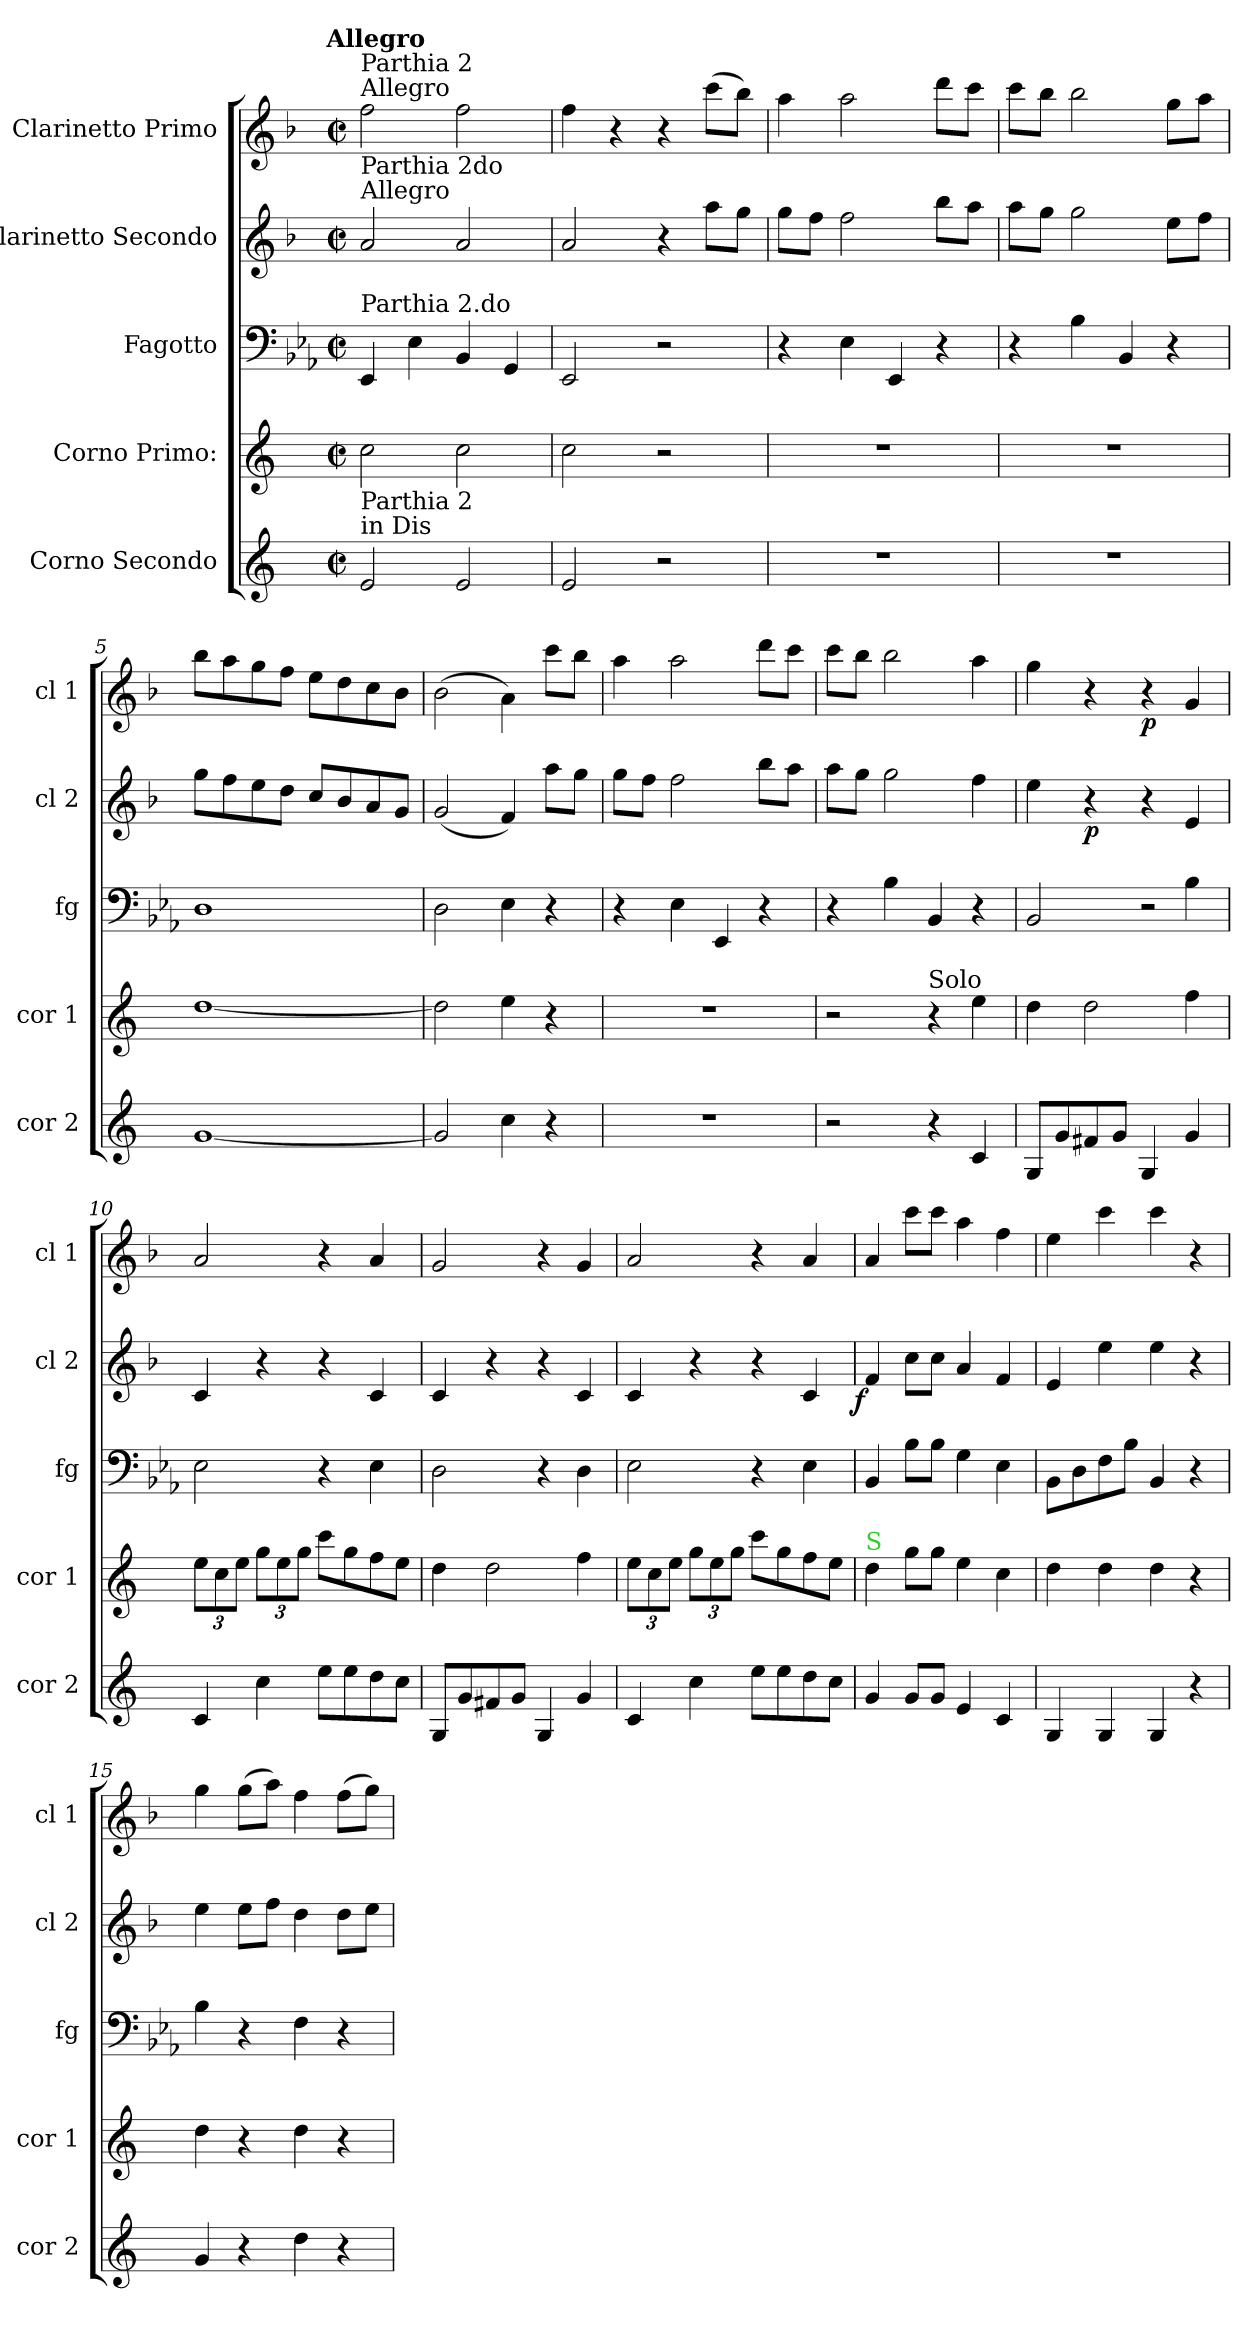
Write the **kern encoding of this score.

**kern	**kern	**kern	**kern	**dynam	**kern	**dynam
*part5	*part4	*part3	*part2	*part2	*part1	*part1
*staff5	*staff4	*staff3	*staff2	*staff2	*staff1	*staff1
*I"Corno Secondo	*I"Corno Primo:	*I"Fagotto	*I"Clarinetto Secondo	*	*I"Clarinetto Primo	*
*I'cor 2	*I'cor 1	*I'fg	*I'cl 2	*	*I'cl 1	*
*clefG2	*clefG2	*clefF4	*clefG2	*	*clefG2	*
*ITrd5c9	*ITrd5c9	*	*ITrd1c2	*	*ITrd1c2	*
*k[b-e-a-]	*k[b-e-a-]	*k[b-e-a-]	*k[b-e-a-]	*	*k[b-e-a-]	*
!!LO:TX:omd:t=Allegro
*M2/2	*M2/2	*M2/2	*M2/2	*	*M2/2	*
*met(c|)	*met(c|)	*met(c|)	*met(c|)	*	*met(c|)	*
*MM132	*MM132	*MM132	*MM132	*	*MM132	*
=1	=1	=1	=1	=1	=1	=1
!	!	!	!	!	!LO:TX:a:t=Allegro	!
!	!	!	!	!	!LO:TX:a:t=Parthia 2	!
!	!	!	!LO:TX:a:t=Allegro	!	!	!
!	!	!	!LO:TX:a:t=Parthia 2do	!	!	!
!	!	!LO:TX:a:t=Parthia 2.do	!	!	!	!
!LO:TX:a:t=in Dis	!	!	!	!	!	!
!LO:TX:a:t=Parthia 2	!	!	!	!	!	!
2G/	2e-\	4EE-/	2g/	.	2ee-\	fo
.	.	4E-\	.	.	.	.
2G/	2e-\	4BB-/	2g/	.	2ee-\	.
.	.	4GG/	.	.	.	.
=2	=2	=2	=2	=2	=2	=2
2G/	2e-\	2EE-/	2g/	.	4ee-\	.
.	.	.	.	.	4r	.
2r	2r	2r	4r	.	4r	.
.	.	.	8gg\L	.	(8bb-\L	.
.	.	.	8ff\J	.	8aa-\J)	.
=3	=3	=3	=3	=3	=3	=3
1r	1r	4r	8ff\L	.	4gg\	.
.	.	.	8ee-\J	.	.	.
.	.	4E-\	2ee-\	.	2gg\	.
.	.	4EE-/	.	.	.	.
.	.	4r	8aa-\L	.	8ccc\L	.
.	.	.	8gg\J	.	8bb-\J	.
=4	=4	=4	=4	=4	=4	=4
1r	1r	4r	8gg\L	.	8bb-\L	.
.	.	.	8ff\J	.	8aa-\J	.
.	.	4B-\	2ff\	.	2aa-\	.
.	.	4BB-/	.	.	.	.
.	.	4r	8dd\L	.	8ff\L	.
.	.	.	8ee-\J	.	8gg\J	.
=5	=5	=5	=5	=5	=5	=5
[1B-/	[1f/	1D\	8ff\L	.	8aa-\L	.
.	.	.	8ee-\	.	8gg\	.
.	.	.	8dd\	.	8ff\	.
.	.	.	8cc\J	.	8ee-\J	.
.	.	.	8b-/L	.	8dd\L	.
.	.	.	8a-/	.	8cc\	.
.	.	.	8g/	.	8b-\	.
.	.	.	8f/J	.	8a-\J	.
=6	=6	=6	=6	=6	=6	=6
2B-/]	2f\]	2D\	(2f/	.	(2a-\	.
4e-\	4g\	4E-\	4e-/)	.	4g\)	.
4r	4r	4r	8gg\L	.	8bb-\L	.
.	.	.	8ff\J	.	8aa-\J	.
=7	=7	=7	=7	=7	=7	=7
1r	1r	4r	8ff\L	.	4gg\	.
.	.	.	8ee-\J	.	.	.
.	.	4E-\	2ee-\	.	2gg\	.
.	.	4EE-/	.	.	.	.
.	.	4r	8aa-\L	.	8ccc\L	.
.	.	.	8gg\J	.	8bb-\J	.
=8	=8	=8	=8	=8	=8	=8
2r	2r	4r	8gg\L	.	8bb-\L	.
.	.	.	8ff\J	.	8aa-\J	.
.	.	4B-\	2ff\	.	2aa-\	.
!	!LO:TX:a:t=Solo	!	!	!	!	!
4r	4r	4BB-/	.	.	.	.
4E-/	4g\	4r	4ee-\	.	4gg\	.
=9	=9	=9	=9	=9	=9	=9
8BB-/L	4f\	2BB-/	4dd\	.	4ff\	.
8B-/	.	.	.	.	.	.
8An/	2f\	.	4r	p	4r	.
8B-/J	.	.	.	.	.	.
!	!	!LO:N:vis=2	!	!	!	!
4BB-/	.	4r	4r	.	4r	p
4B-/	4a-\	4B-\	4d/	.	4f/	.
=10	=10	=10	=10	=10	=10	=10
4E-/	12g\L	2E-\	4B-/	.	2g/	.
.	12e-\	.	.	.	.	.
.	12g\J	.	.	.	.	.
4e-\	12b-\L	.	4r	.	.	.
.	12g\	.	.	.	.	.
.	12b-\J	.	.	.	.	.
8g\L	8ee-\L	4r	4r	.	4r	.
8g\	8b-\	.	.	.	.	.
8f\	8a-\	4E-\	4B-/	.	4g/	.
8e-\J	8g\J	.	.	.	.	.
=11	=11	=11	=11	=11	=11	=11
8BB-/L	4f\	2D\	4B-/	.	2f/	.
8B-/	.	.	.	.	.	.
8An/	2f\	.	4r	.	.	.
8B-/J	.	.	.	.	.	.
4BB-/	.	4r	4r	.	4r	.
4B-/	4a-\	4D\	4B-/	.	4f/	.
=12	=12	=12	=12	=12	=12	=12
4E-/	12g\L	2E-\	4B-/	.	2g/	.
.	12e-\	.	.	.	.	.
.	12g\J	.	.	.	.	.
4e-\	12b-\L	.	4r	.	.	.
.	12g\	.	.	.	.	.
.	12b-\J	.	.	.	.	.
8g\L	8ee-\L	4r	4r	.	4r	.
8g\	8b-\	.	.	.	.	.
8f\	8a-\	4E-\	4B-/	.	4g/	.
8e-\J	8g\J	.	.	.	.	.
=13	=13	=13	=13	=13	=13	=13
!	!LO:TX:a:color=limegreen:t=S	!	!	!	!	!
!	!	!	!	!LO:DY:rj	!	!
4B-/	4f\	4BB-/	4e-/	f	4g/	.
8B-/L	8b-\L	8B-\L	8b-\L	.	8bb-\L	.
8B-/J	8b-\J	8B-\J	8b-\J	.	8bb-\J	.
4G/	4g\	4G\	4g/	.	4gg\	.
4E-/	4e-\	4E-\	4e-/	.	4ee-\	.
=14	=14	=14	=14	=14	=14	=14
4BB-/	4f\	8BB-\L	4d/	.	4dd\	.
.	.	8D\	.	.	.	.
4BB-/	4f\	8F\	4dd\	.	4bb-\	.
.	.	8B-\J	.	.	.	.
4BB-/	4f\	4BB-/	4dd\	.	4bb-\	.
4r	4r	4r	4r	.	4r	.
=15	=15	=15	=15	=15	=15	=15
4B-/	4f\	4B-\	4dd\	.	4ff\	.
4r	4r	4r	8dd\L	.	(8ff\L	.
.	.	.	8ee-\J	.	8gg\J)	.
4f\	4f\	4F\	4cc\	.	4ee-\	.
4r	4r	4r	8cc\L	.	(8ee-\L	.
.	.	.	8dd\J	.	8ff\J)	.
=	=	=	=	=	=	=
*-	*-	*-	*-	*-	*-	*-
